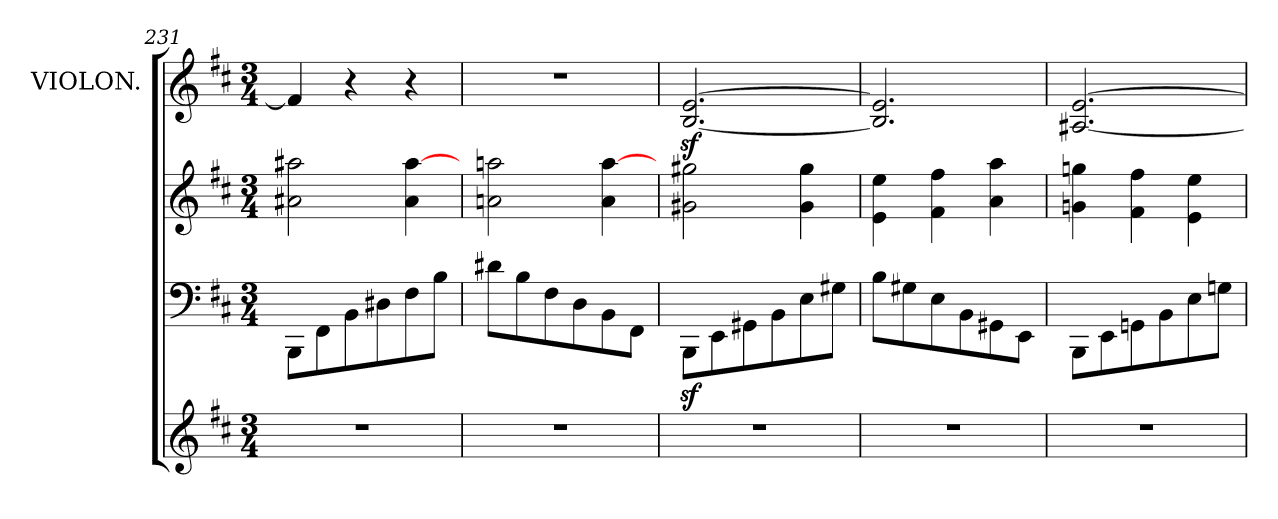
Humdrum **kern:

**kern	**kern	**kern	**kern
*part3	*part2	*part2	*part1
*staff4	*staff3	*staff2	*staff1
*	*	*	*I"VIOLON.
!!LO:LB:g=z
*clefG2	*clefF4	*clefG2	*clefG2
*k[f#c#]	*k[f#c#]	*k[f#c#]	*k[f#c#]
*D:	*D:	*D:	*D:
*M3/4	*M3/4	*M3/4	*M3/4
=231	=231	=231	=231
!LO:N:vis=1	!	!	!
2.r	8BBB\L	2a#X\ 2aa#X\	4f#/]
.	8FF#\	.	.
.	8BB\	.	4r
.	8D#X\	.	.
.	8F#\	4a#\ [>4aa#\	4r
.	8B\J	.	.
=232	=232	=232	=232
!LO:N:vis=1	!	!	!LO:N:vis=1
2.r	8d#X\L	2an\ 2aan\	2.r
.	8B\	.	.
.	8F#\	.	.
.	8D\	.	.
.	8BB\	4a\ [>4aa\	.
.	8FF#\J	.	.
=233	=233	=233	=233
!LO:N:vis=1	!	!	!
2.r	8BBBz>\L	2g#X\ 2gg#X\	[<2.B/z> [>2.e/z>
.	8EE\	.	.
.	8GG#X\	.	.
.	8BB\	.	.
.	8E\	4g#\ 4gg#\	.
.	8G#X\J	.	.
=234	=234	=234	=234
!LO:N:vis=1	!	!	!
2.r	8B\L	4e\ 4ee\	2.B/] 2.e/]
.	8G#X\	.	.
.	8E\	4f#\ 4ff#\	.
.	8BB\	.	.
.	8GG#X\	4a\ 4aa\	.
.	8EE\J	.	.
=235	=235	=235	=235
!LO:N:vis=1	!	!	!
2.r	8BBB\L	4gn\ 4ggn\	[<2.A#X/ [>2.e/
.	8EE\	.	.
.	8GGn\	4f#\ 4ff#\	.
.	8BB\	.	.
.	8E\	4e\ 4ee\	.
.	8Gn\J	.	.
=	=	=	=
*-	*-	*-	*-
